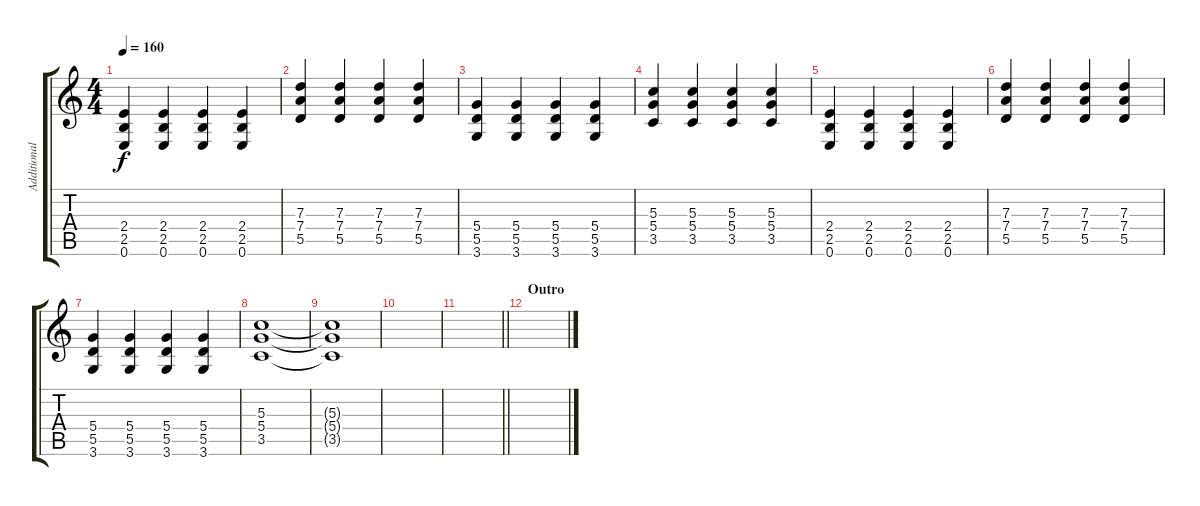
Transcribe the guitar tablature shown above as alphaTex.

\track ("Additional Guitar" "Additional") {instrument overdrivenguitar}
\staff {score tabs}
\tuning (E4 B3 G3 D3 A2 E2) {hide}
\ts (4 4)
\tempo 160
\clef g2
\ks c
(2.4 2.5 0.6).4{dy f} (2.4 2.5 0.6).4 (2.4 2.5 0.6).4 (2.4 2.5 0.6).4 |
(7.3 7.4 5.5).4 (7.3 7.4 5.5).4 (7.3 7.4 5.5).4 (7.3 7.4 5.5).4 |
(5.4 5.5 3.6).4 (5.4 5.5 3.6).4 (5.4 5.5 3.6).4 (5.4 5.5 3.6).4 |
(5.3 5.4 3.5).4 (5.3 5.4 3.5).4 (5.3 5.4 3.5).4 (5.3 5.4 3.5).4 |
(2.4 2.5 0.6).4 (2.4 2.5 0.6).4 (2.4 2.5 0.6).4 (2.4 2.5 0.6).4 |
(7.3 7.4 5.5).4 (7.3 7.4 5.5).4 (7.3 7.4 5.5).4 (7.3 7.4 5.5).4 |
(5.4 5.5 3.6).4 (5.4 5.5 3.6).4 (5.4 5.5 3.6).4 (5.4 5.5 3.6).4 |
(5.3 5.4 3.5).1 |
(5.3{t} 5.4{t} 3.5{t}).1 |
|
\barLineRight lightlight
|
\section ("" "Outro")
